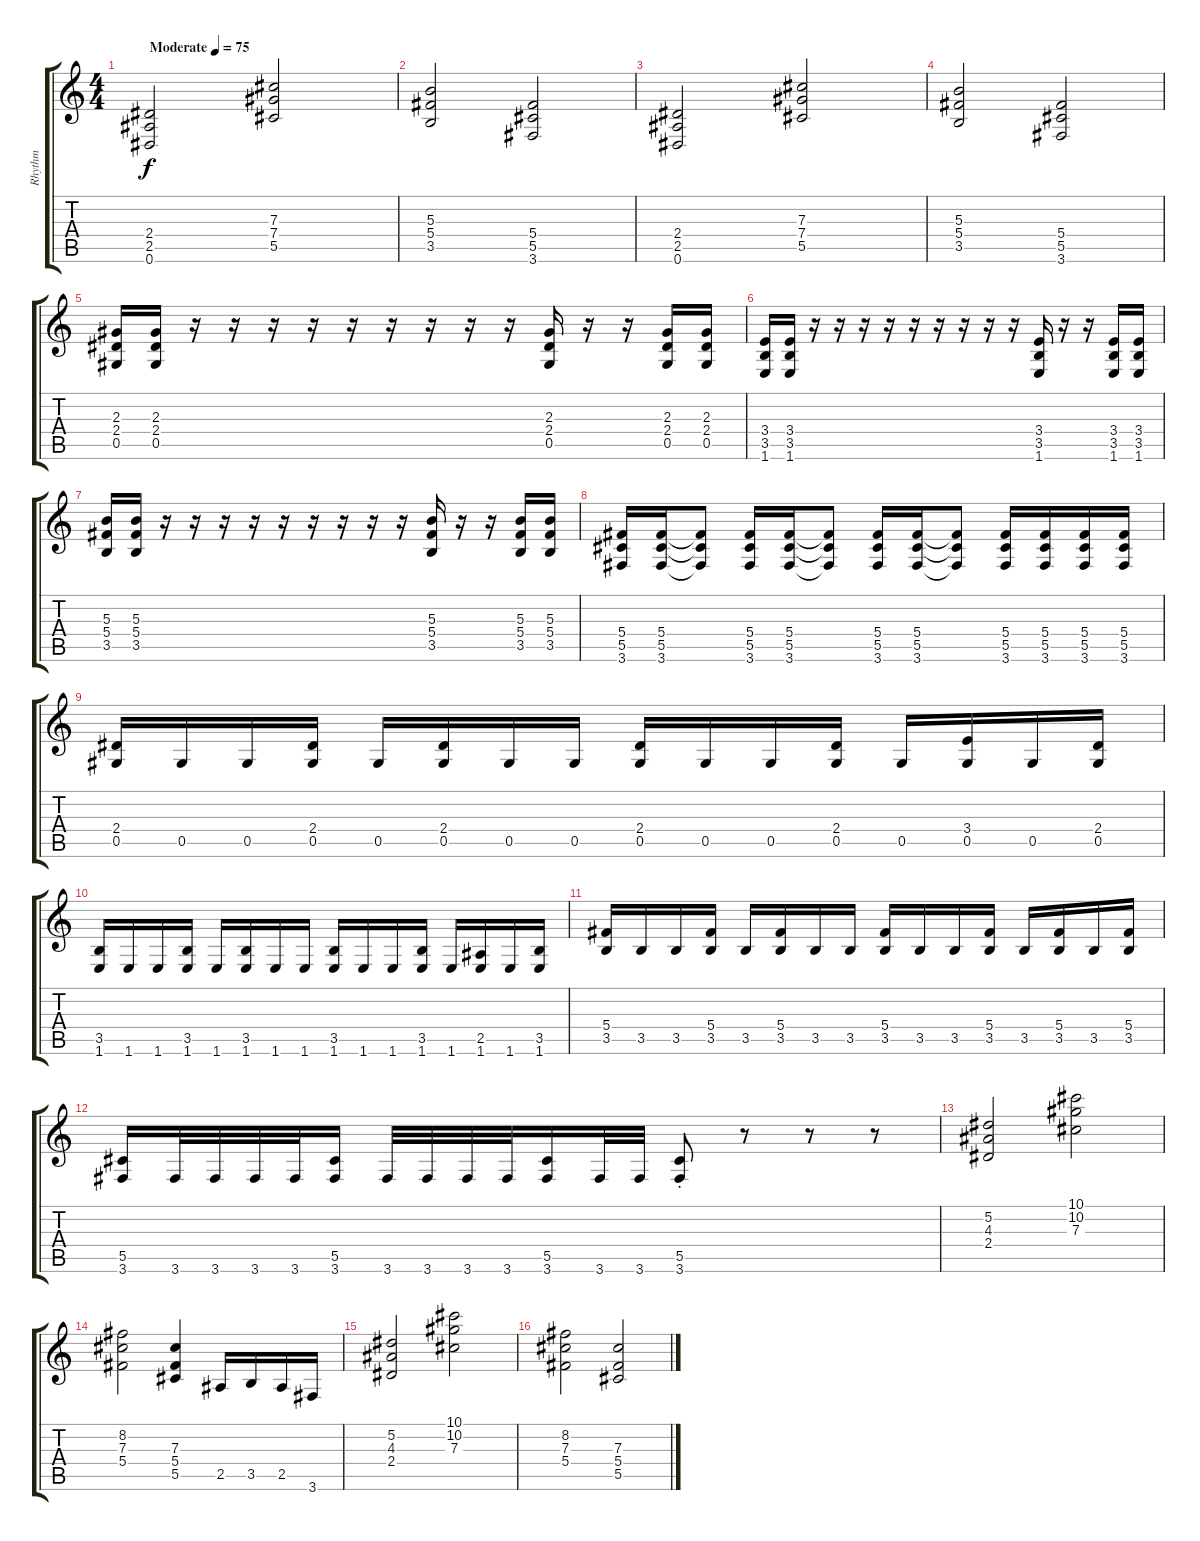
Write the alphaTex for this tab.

\track ("Rhythm" "Rhythm") {instrument distortionguitar}
\staff {score tabs}
\tuning (Eb4 Bb3 Gb3 Db3 Ab2 Eb2) {hide}
\ts (4 4)
\tempo (75 "Moderate")
\clef g2
\ks c
(2.4 2.5 0.6).2{dy f instrument distortionguitar} (7.3 7.4 5.5).2 |
(5.3 5.4 3.5).2 (5.4 5.5 3.6).2 |
(2.4 2.5 0.6).2 (7.3 7.4 5.5).2 |
(5.3 5.4 3.5).2 (5.4 5.5 3.6).2 |
(2.3 2.4 0.5).16 (2.3 2.4 0.5).16 r.16 r.16 r.16 r.16 r.16 r.16 r.16 r.16 r.16 (2.3 2.4 0.5).16 r.16 r.16 (2.3 2.4 0.5).16 (2.3 2.4 0.5).16 |
(3.4 3.5 1.6).16 (3.4 3.5 1.6).16 r.16 r.16 r.16 r.16 r.16 r.16 r.16 r.16 r.16 (3.4 3.5 1.6).16 r.16 r.16 (3.4 3.5 1.6).16 (3.4 3.5 1.6).16 |
(5.3 5.4 3.5).16 (5.3 5.4 3.5).16 r.16 r.16 r.16 r.16 r.16 r.16 r.16 r.16 r.16 (5.3 5.4 3.5).16 r.16 r.16 (5.3 5.4 3.5).16 (5.3 5.4 3.5).16 |
(5.4 5.5 3.6).16 (5.4 5.5 3.6).16 (5.4{t} 5.5{t} 3.6{t}).8 (5.4 5.5 3.6).16 (5.4 5.5 3.6).16 (5.4{t} 5.5{t} 3.6{t}).8 (5.4 5.5 3.6).16 (5.4 5.5 3.6).16 (5.4{t} 5.5{t} 3.6{t}).8 (5.4 5.5 3.6).16 (5.4 5.5 3.6).16 (5.4 5.5 3.6).16 (5.4 5.5 3.6).16 |
(2.4 0.5).16 0.5.16 0.5.16 (2.4 0.5).16 0.5.16 (2.4 0.5).16 0.5.16 0.5.16 (2.4 0.5).16 0.5.16 0.5.16 (2.4 0.5).16 0.5.16 (3.4 0.5).16 0.5.16 (2.4 0.5).16 |
(3.5 1.6).16 1.6.16 1.6.16 (3.5 1.6).16 1.6.16 (3.5 1.6).16 1.6.16 1.6.16 (3.5 1.6).16 1.6.16 1.6.16 (3.5 1.6).16 1.6.16 (2.5 1.6).16 1.6.16 (3.5 1.6).16 |
(5.4 3.5).16 3.5.16 3.5.16 (5.4 3.5).16 3.5.16 (5.4 3.5).16 3.5.16 3.5.16 (5.4 3.5).16 3.5.16 3.5.16 (5.4 3.5).16 3.5.16 (5.4 3.5).16 3.5.16 (5.4 3.5).16 |
(5.5 3.6).16 3.6.32 3.6.32 3.6.32 3.6.32 (5.5 3.6).16 3.6.32 3.6.32 3.6.32 3.6.32 (5.5 3.6).16 3.6.32 3.6.32 (5.5{st} 3.6{st}).8 r.8 r.8 r.8 |
(5.2 4.3 2.4).2 (10.1 10.2 7.3).2 |
(8.2 7.3 5.4).2 (7.3 5.4 5.5).4 2.5.16 3.5.16 2.5.16 3.6.16 |
(5.2 4.3 2.4).2 (10.1 10.2 7.3).2 |
(8.2 7.3 5.4).2 (7.3 5.4 5.5).2
